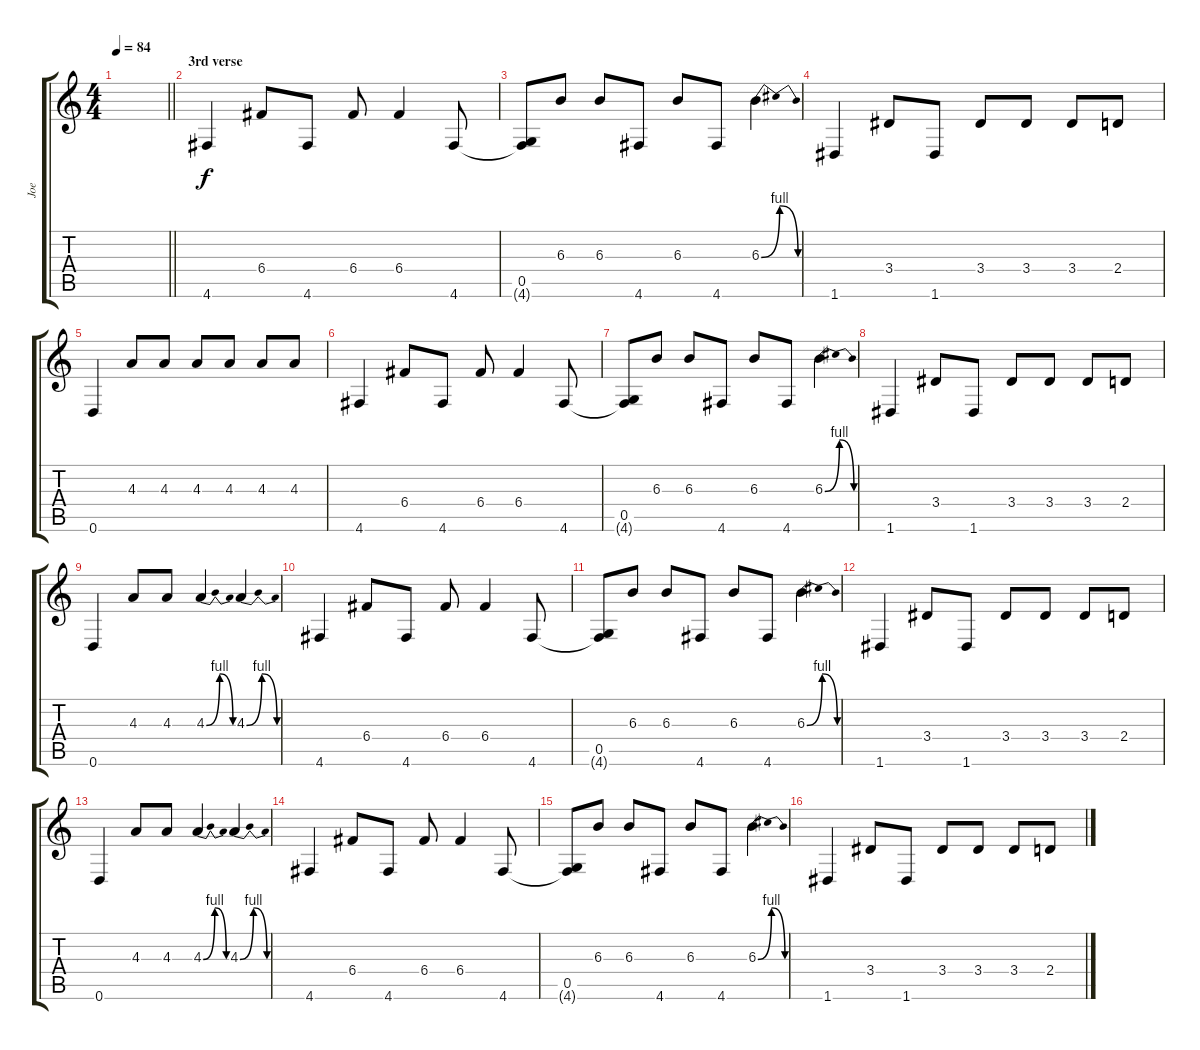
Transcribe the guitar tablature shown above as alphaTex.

\track ("Joe" "Joe") {instrument overdrivenguitar}
\staff {score tabs}
\tuning (D4 A3 F3 C3 G2 D2) {hide}
\ts (4 4)
\tempo 84
\clef g2
\barLineRight lightlight
\ks c
|
\section ("" "3rd verse")
4.6.4 6.4.8 4.6.8 6.4.8 6.4.4 4.6.8 |
(0.5 4.6{t}).8 6.3.8 6.3.8 4.6.8 6.3.8 4.6.8 6.3{be (bendrelease 0 0 30 4 30 4 60 0)}.4 |
1.6.4 3.4.8 1.6.8 3.4.8 3.4.8 3.4.8 2.4.8 |
0.6.4 4.3.8 4.3.8 4.3.8 4.3.8 4.3.8 4.3.8 |
4.6.4 6.4.8 4.6.8 6.4.8 6.4.4 4.6.8 |
(0.5 4.6{t}).8 6.3.8 6.3.8 4.6.8 6.3.8 4.6.8 6.3{be (bendrelease 0 0 30 4 30 4 60 0)}.4 |
1.6.4 3.4.8 1.6.8 3.4.8 3.4.8 3.4.8 2.4.8 |
0.6.4 4.3.8 4.3.8 4.3{be (bendrelease 0 0 30 4 30 4 60 0)}.4 4.3{be (bendrelease 0 0 30 4 30 4 60 0)}.4 |
4.6.4 6.4.8 4.6.8 6.4.8 6.4.4 4.6.8 |
(0.5 4.6{t}).8 6.3.8 6.3.8 4.6.8 6.3.8 4.6.8 6.3{be (bendrelease 0 0 30 4 30 4 60 0)}.4 |
1.6.4 3.4.8 1.6.8 3.4.8 3.4.8 3.4.8 2.4.8 |
0.6.4 4.3.8 4.3.8 4.3{be (bendrelease 0 0 30 4 30 4 60 0)}.4 4.3{be (bendrelease 0 0 30 4 30 4 60 0)}.4 |
4.6.4 6.4.8 4.6.8 6.4.8 6.4.4 4.6.8 |
(0.5 4.6{t}).8 6.3.8 6.3.8 4.6.8 6.3.8 4.6.8 6.3{be (bendrelease 0 0 30 4 30 4 60 0)}.4 |
1.6.4 3.4.8 1.6.8 3.4.8 3.4.8 3.4.8 2.4.8
